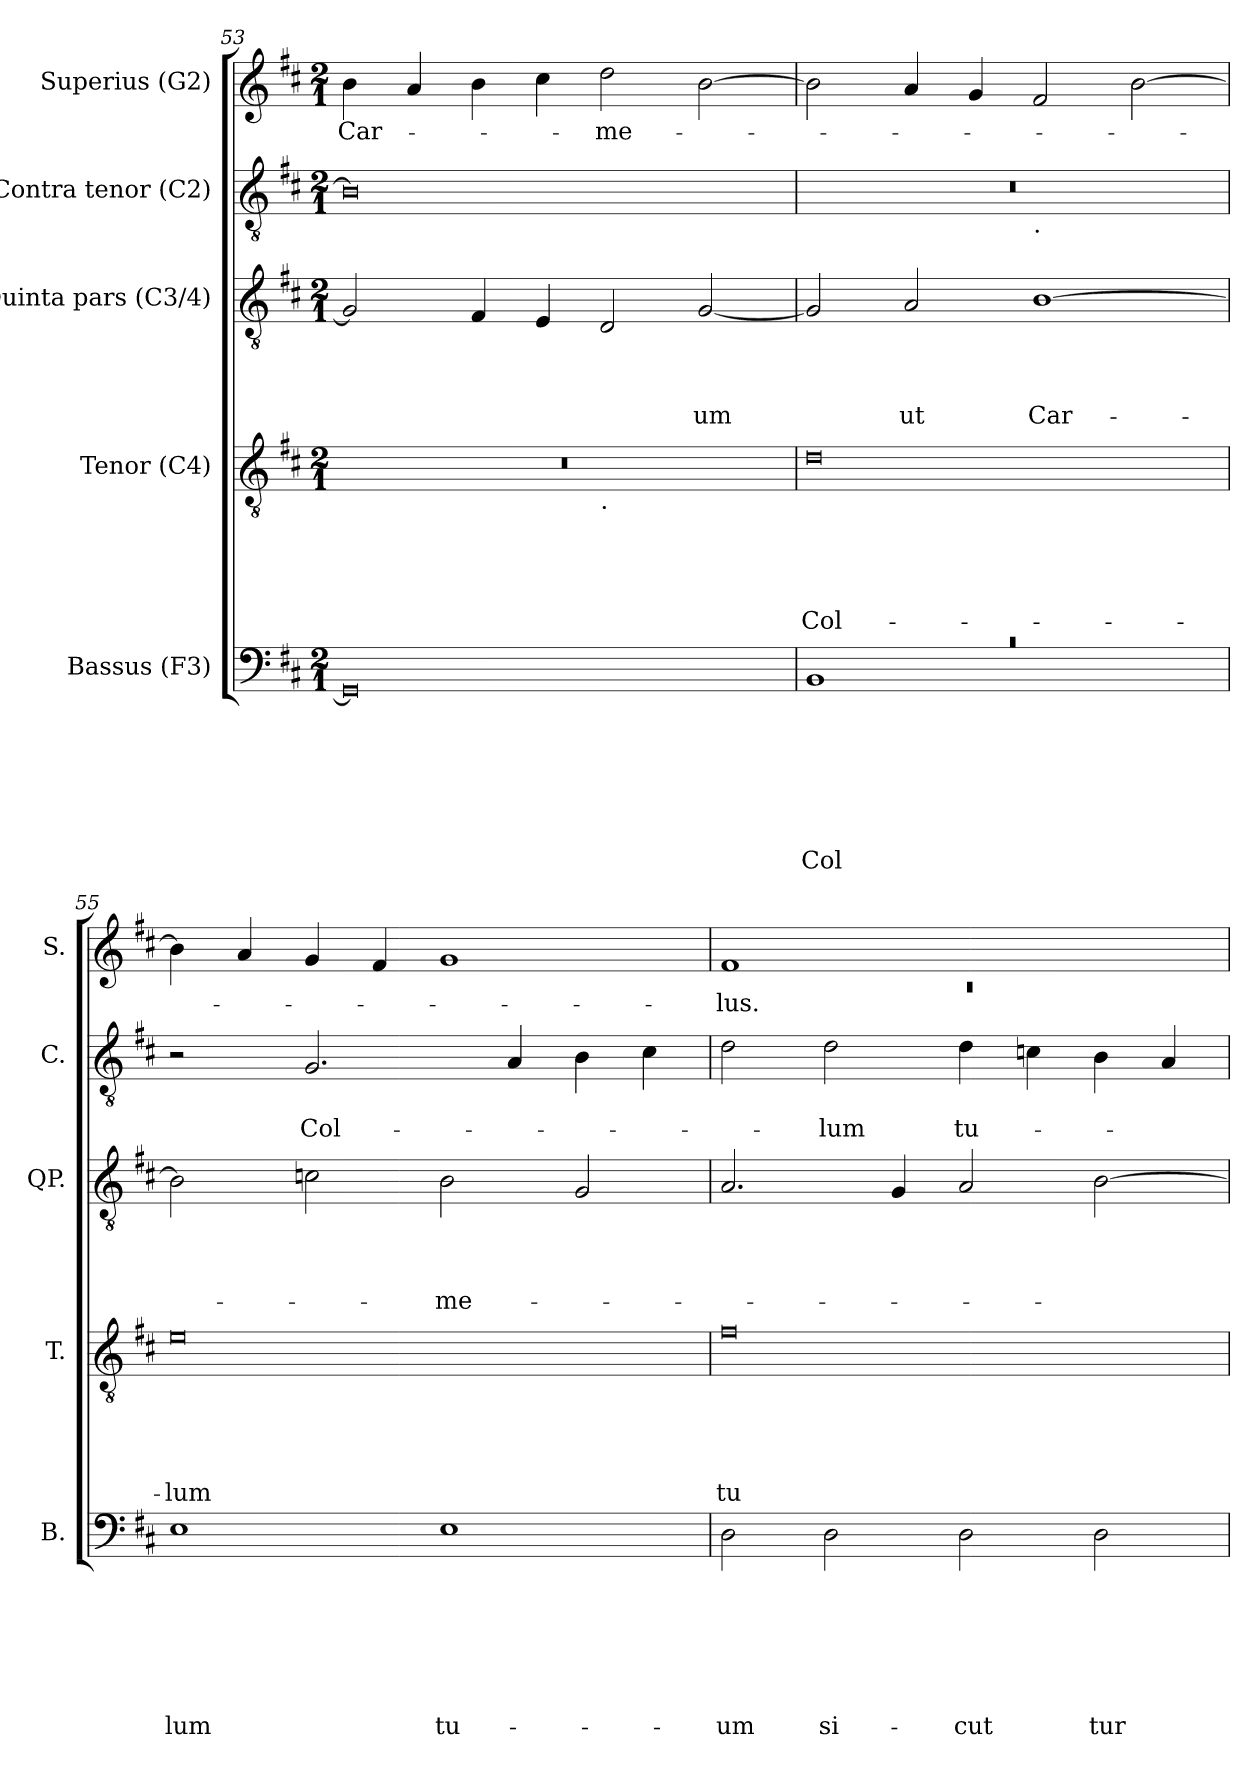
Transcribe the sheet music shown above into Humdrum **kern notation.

**kern	**text	**text	**text	**text	**text	**text	**text	**kern	**text	**text	**text	**text	**text	**kern	**text	**text	**text	**text	**kern	**text	**text	**kern	**text
*part5	*part5	*part5	*part5	*part5	*part5	*part5	*part5	*part4	*part4	*part4	*part4	*part4	*part4	*part3	*part3	*part3	*part3	*part3	*part2	*part2	*part2	*part1	*part1
*staff5	*staff5	*staff5	*staff5	*staff5	*staff5	*staff5	*staff5	*staff4	*staff4	*staff4	*staff4	*staff4	*staff4	*staff3	*staff3	*staff3	*staff3	*staff3	*staff2	*staff2	*staff2	*staff1	*staff1
*I"Bassus (F3)	*	*	*	*	*	*	*	*I"Tenor (C4)	*	*	*	*	*	*I"Quinta pars (C3/4)	*	*	*	*	*I"Contra tenor (C2)	*	*	*I"Superius (G2)	*
*I'B.	*	*	*	*	*	*	*	*I'T.	*	*	*	*	*	*I'QP.	*	*	*	*	*I'C.	*	*	*I'S.	*
*clefF4	*	*	*	*	*	*	*	*clefGv2	*	*	*	*	*	*clefGv2	*	*	*	*	*clefGv2	*	*	*clefG2	*
*k[f#c#]	*	*	*	*	*	*	*	*k[f#c#]	*	*	*	*	*	*k[f#c#]	*	*	*	*	*k[f#c#]	*	*	*k[f#c#]	*
*D:	*	*	*	*	*	*	*	*D:	*	*	*	*	*	*D:	*	*	*	*	*D:	*	*	*D:	*
*M2/1	*	*	*	*	*	*	*	*M2/1	*	*	*	*	*	*M2/1	*	*	*	*	*M2/1	*	*	*M2/1	*
=53	=53	=53	=53	=53	=53	=53	=53	=53	=53	=53	=53	=53	=53	=53	=53	=53	=53	=53	=53	=53	=53	=53	=53
!	!	!	!	!	!	!	!	!	!	!	!	!	!	!	!	!	!	!	!	!	!	!	!LO:LY:b
*	*	*	*	*	*	*	*	*^	*	*	*	*	*	*	*	*	*	*	*	*	*	*	*
0GG]	.	.	.	.	.	.	.	0r	1ryy	.	.	.	.	.	2G/]	.	.	.	.	0B]	.	.	4b\	Car-
.	.	.	.	.	.	.	.	.	.	.	.	.	.	.	.	.	.	.	.	.	.	.	4a/	.
.	.	.	.	.	.	.	.	.	.	.	.	.	.	.	4F#/	.	.	.	.	.	.	.	4b\	.
.	.	.	.	.	.	.	.	.	.	.	.	.	.	.	4E/	.	.	.	.	.	.	.	4cc#\	.
!	!	!	!	!	!	!	!	!	!LO:TX:b:t=.	!	!	!	!	!	!	!	!	!	!	!	!	!	!	!
!	!	!	!	!	!	!	!	!	!	!	!	!	!	!	!	!	!	!	!	!	!	!	!	!LO:LY:b
.	.	.	.	.	.	.	.	.	1ryy	.	.	.	.	.	2D/	.	.	.	.	.	.	.	2dd\	-me-
!	!	!	!	!	!	!	!	!	!	!	!	!	!	!	!	!	!	!	!LO:LY:b	!	!	!	!	!
.	.	.	.	.	.	.	.	.	.	.	.	.	.	.	[<2G/	.	.	.	-um	.	.	.	[<2b\	.
!!LO:LB:g=z
=54	=54	=54	=54	=54	=54	=54	=54	=54	=54	=54	=54	=54	=54	=54	=54	=54	=54	=54	=54	=54	=54	=54	=54	=54
!LO:N:vis=1	!	!	!	!	!	!	!LO:LY:b	!	!	!	!	!	!	!LO:LY:b	!	!	!	!	!	!	!	!	!	!
*^	*	*	*	*	*	*	*	*v	*v	*	*	*	*	*	*	*	*	*	*	*^	*	*	*	*
0rc	1BB	.	.	.	.	.	.	Col-	0d	.	.	.	.	Col-	2G/]	.	.	.	.	0r	1ryy	.	.	2b\]	.
!	!	!	!	!	!	!	!	!	!	!	!	!	!	!	!	!	!	!	!LO:LY:b	!	!	!	!	!	!
.	.	.	.	.	.	.	.	.	.	.	.	.	.	.	2A/	.	.	.	ut	.	.	.	.	4a/	.
.	.	.	.	.	.	.	.	.	.	.	.	.	.	.	.	.	.	.	.	.	.	.	.	4g/	.
!	!	!	!	!	!	!	!	!	!	!	!	!	!	!	!	!	!	!	!	!	!LO:TX:b:t=.	!	!	!	!
!	!	!	!	!	!	!	!	!	!	!	!	!	!	!	!	!	!	!	!LO:LY:b	!	!	!	!	!	!
.	1ryy	.	.	.	.	.	.	.	.	.	.	.	.	.	[>1B	.	.	.	Car-	.	1ryy	.	.	2f#/	.
.	.	.	.	.	.	.	.	.	.	.	.	.	.	.	.	.	.	.	.	.	.	.	.	[>2b\	.
*v	*v	*	*	*	*	*	*	*	*	*	*	*	*	*	*	*	*	*	*	*	*	*	*	*	*
=55	=55	=55	=55	=55	=55	=55	=55	=55	=55	=55	=55	=55	=55	=55	=55	=55	=55	=55	=55	=55	=55	=55	=55	=55
!	!	!	!	!	!	!	!LO:LY:b	!	!	!	!	!	!LO:LY:b	!	!	!	!	!	!	!	!	!	!	!
*	*	*	*	*	*	*	*	*	*	*	*	*	*	*	*	*	*	*	*v	*v	*	*	*	*
1E	.	.	.	.	.	.	-lum	0e	.	.	.	.	-lum	2B\]	.	.	.	.	2r	.	.	4b\]	.
.	.	.	.	.	.	.	.	.	.	.	.	.	.	.	.	.	.	.	.	.	.	4a/	.
!	!	!	!	!	!	!	!	!	!	!	!	!	!	!	!	!	!	!	!	!	!LO:LY:b	!	!
.	.	.	.	.	.	.	.	.	.	.	.	.	.	2c\	.	.	.	.	2.G/	.	Col-	4g/	.
.	.	.	.	.	.	.	.	.	.	.	.	.	.	.	.	.	.	.	.	.	.	4f#/	.
!	!	!	!	!	!	!	!LO:LY:b	!	!	!	!	!	!	!	!	!	!	!LO:LY:b	!	!	!	!	!
1E	.	.	.	.	.	.	tu-	.	.	.	.	.	.	2B\	.	.	.	-me-	.	.	.	1g	.
.	.	.	.	.	.	.	.	.	.	.	.	.	.	.	.	.	.	.	4A/	.	.	.	.
.	.	.	.	.	.	.	.	.	.	.	.	.	.	2G/	.	.	.	.	4B\	.	.	.	.
.	.	.	.	.	.	.	.	.	.	.	.	.	.	.	.	.	.	.	4c#\	.	.	.	.
=56	=56	=56	=56	=56	=56	=56	=56	=56	=56	=56	=56	=56	=56	=56	=56	=56	=56	=56	=56	=56	=56	=56	=56
*	*	*	*	*	*	*	*	*	*	*	*	*	*	*	*	*	*	*	*	*	*	*^	*
!	!	!	!	!	!	!	!LO:LY:b	!	!	!	!	!	!LO:LY:b:rj	!	!	!	!	!	!	!	!	!	!LO:N:vis=1	!LO:LY:b
2D\	.	.	.	.	.	.	-um	0f#	.	.	.	.	tu-	2.A/	.	.	.	.	2d\	.	.	1f#	0rc	-lus.
!	!	!	!	!	!	!	!LO:LY:b	!	!	!	!	!	!	!	!	!	!	!	!	!	!LO:LY:b	!	!	!
2D\	.	.	.	.	.	.	si-	.	.	.	.	.	.	.	.	.	.	.	2d\	.	-lum	.	.	.
.	.	.	.	.	.	.	.	.	.	.	.	.	.	4G/	.	.	.	.	.	.	.	.	.	.
!	!	!	!	!	!	!	!LO:LY:b	!	!	!	!	!	!	!	!	!	!	!	!	!	!LO:LY:b	!	!	!
2D\	.	.	.	.	.	.	-cut	.	.	.	.	.	.	2A/	.	.	.	.	4d\	.	tu-	1ryy	.	.
.	.	.	.	.	.	.	.	.	.	.	.	.	.	.	.	.	.	.	4c\	.	.	.	.	.
!	!	!	!	!	!	!	!LO:LY:b	!	!	!	!	!	!	!	!	!	!	!	!	!	!	!	!	!
2D\	.	.	.	.	.	.	tur-	.	.	.	.	.	.	[>2B\	.	.	.	.	4B\	.	.	.	.	.
.	.	.	.	.	.	.	.	.	.	.	.	.	.	.	.	.	.	.	4A/	.	.	.	.	.
*	*	*	*	*	*	*	*	*	*	*	*	*	*	*	*	*	*	*	*	*	*	*v	*v	*
=	=	=	=	=	=	=	=	=	=	=	=	=	=	=	=	=	=	=	=	=	=	=	=
*-	*-	*-	*-	*-	*-	*-	*-	*-	*-	*-	*-	*-	*-	*-	*-	*-	*-	*-	*-	*-	*-	*-	*-
